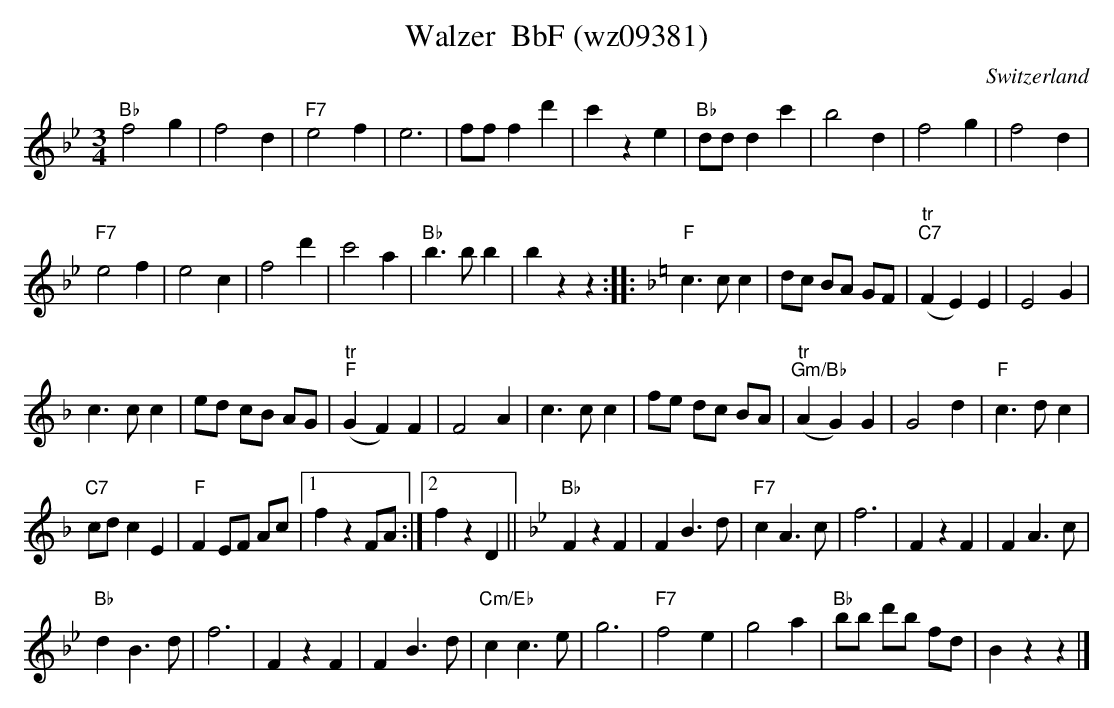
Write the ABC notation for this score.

X:1
T:Walzer  BbF (wz09381)
M:3/4
L:1/4
O:Switzerland
K:Bb major
"Bb"f2g | f2d | "F7"e2f | e3 | f/f/ fd' | c'ze | "Bb"d/d/dc' | b2d | f2g | f2d |
"F7"e2f | e2c | f2d' | c'2a | "Bb"b>bb | bzz :: [K:F] "F"c>cc | d/c/ B/A/ G/F/ | ("tr""C7"FE)E | E2G |
c>cc | e/d/ c/B/ A/G/ | ("tr""F"GF)F | F2A | c>cc | f/e/ d/c/ B/A/ | ("tr""Gm/Bb"AG)G | G2d | "F"c>dc |
"C7"c/d/cE | "F"F E/F/ A/c/ |1 fzF/A/ :|2 fzD || [K:Bb] "Bb"FzF | FB>d | "F7"cA>c | f3 | FzF | FA>c |
"Bb"dB>d | f3 | FzF | FB>d | "Cm/Eb"cc>e | g3 | "F7"f2e | g2a | "Bb"b/b/ d'/b/ f/d/ | Bzz |]
